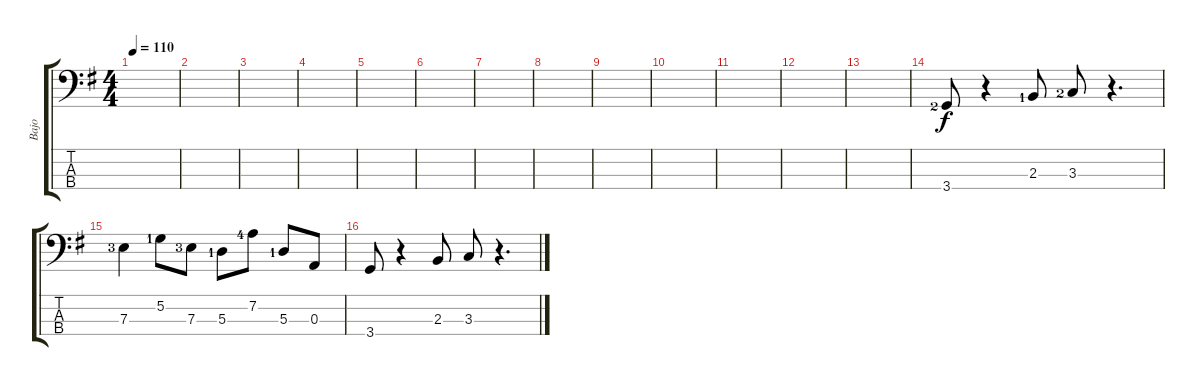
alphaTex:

\track ("Bajo" "Bajo") {instrument electricbasspick}
\staff {score tabs}
\tuning (G2 D2 A1 E1) {hide}
\ts (4 4)
\tempo 110
\clef f4
\ks g
|
|
|
|
|
|
|
|
|
|
|
|
|
3.4{lf 3}.8 r.4 2.3{lf 2}.8 3.3{lf 3}.8 r.4{d} |
7.3{lf 4}.4 5.2{lf 2}.8 7.3{lf 4}.8 5.3{lf 2}.8 7.2{lf 5}.8 5.3{lf 2}.8 0.3.8 |
3.4.8 r.4 2.3.8 3.3.8 r.4{d}
